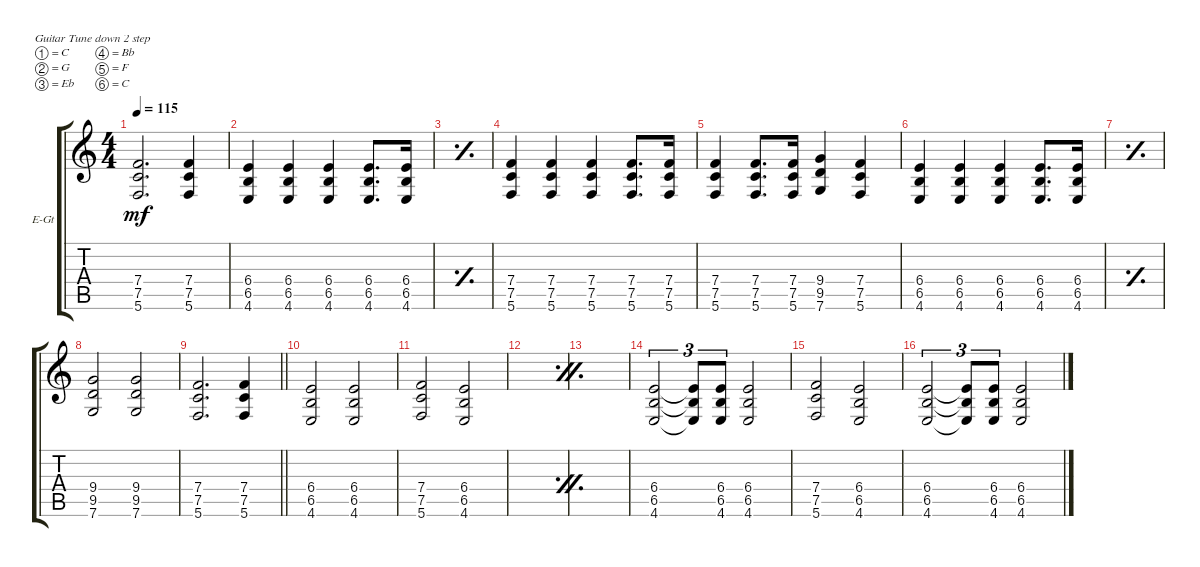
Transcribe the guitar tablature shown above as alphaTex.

\defaultSystemsLayout 4
\bracketExtendMode groupsimilarinstruments
\firstSystemTrackNameOrientation horizontal
\otherSystemsTrackNameOrientation horizontal
\track ("Guitar 1" "E-Gt") {instrument distortionguitar}
\staff {score tabs}
\tuning (C4 G3 Eb3 Bb2 F2 C2)
\ts (4 4)
\tempo 115
\clef g2
\scale
0.333333
\ks aminor
(5.6 7.5 7.4).2{d dy mf} (5.6 7.5 7.4).4 |
\scale
0.333333 (4.6 6.5 6.4).4 (4.6 6.5 6.4).4 (4.6 6.5 6.4).4 (4.6 6.5 6.4).8{d} (4.6 6.5 6.4).16 |
\simile simple
\scale
0.333333 |
\simile none
\scale
0.333333 (5.6 7.5 7.4).4 (5.6 7.5 7.4).4 (5.6 7.5 7.4).4 (5.6 7.5 7.4).8{d} (5.6 7.5 7.4).16 |
\scale
0.333333 (5.6 7.5 7.4).4 (5.6 7.5 7.4).8{d} (5.6 7.5 7.4).16 (7.6 9.5 9.4).4 (5.6 7.5 7.4).4 |
\scale
0.333333 (4.6 6.5 6.4).4 (4.6 6.5 6.4).4 (4.6 6.5 6.4).4 (4.6 6.5 6.4).8{d} (4.6 6.5 6.4).16 |
\simile simple
\scale
0.333333 |
\simile none
\scale
0.333333 (7.6 9.5 9.4).2 (7.6 9.5 9.4).2 |
\scale
0.333333
\barLineRight lightlight
(5.6 7.5 7.4).2{d} (5.6 7.5 7.4).4 |
\scale
0.333333 (4.6 6.5 6.4).2 (4.6 6.5 6.4).2 |
\scale
0.333333 (5.6 7.5 7.4).2 (4.6 6.5 6.4).2 |
\simile firstofdouble
\scale
0.333333 |
\simile secondofdouble
\scale
0.333333 |
\simile none
\scale
0.333333 (4.6 6.5 6.4).2{tu (3 2)} (4.6{t} 6.5{t} 6.4{t}).8{tu (3 2)} (4.6 6.5 6.4).8{tu (3 2)} (4.6 6.5 6.4).2 |
\scale
0.333333 (5.6 7.5 7.4).2 (4.6 6.5 6.4).2 |
\scale
0.333333 (4.6 6.5 6.4).2{tu (3 2)} (4.6{t} 6.5{t} 6.4{t}).8{tu (3 2)} (4.6 6.5 6.4).8{tu (3 2)} (4.6 6.5 6.4).2
